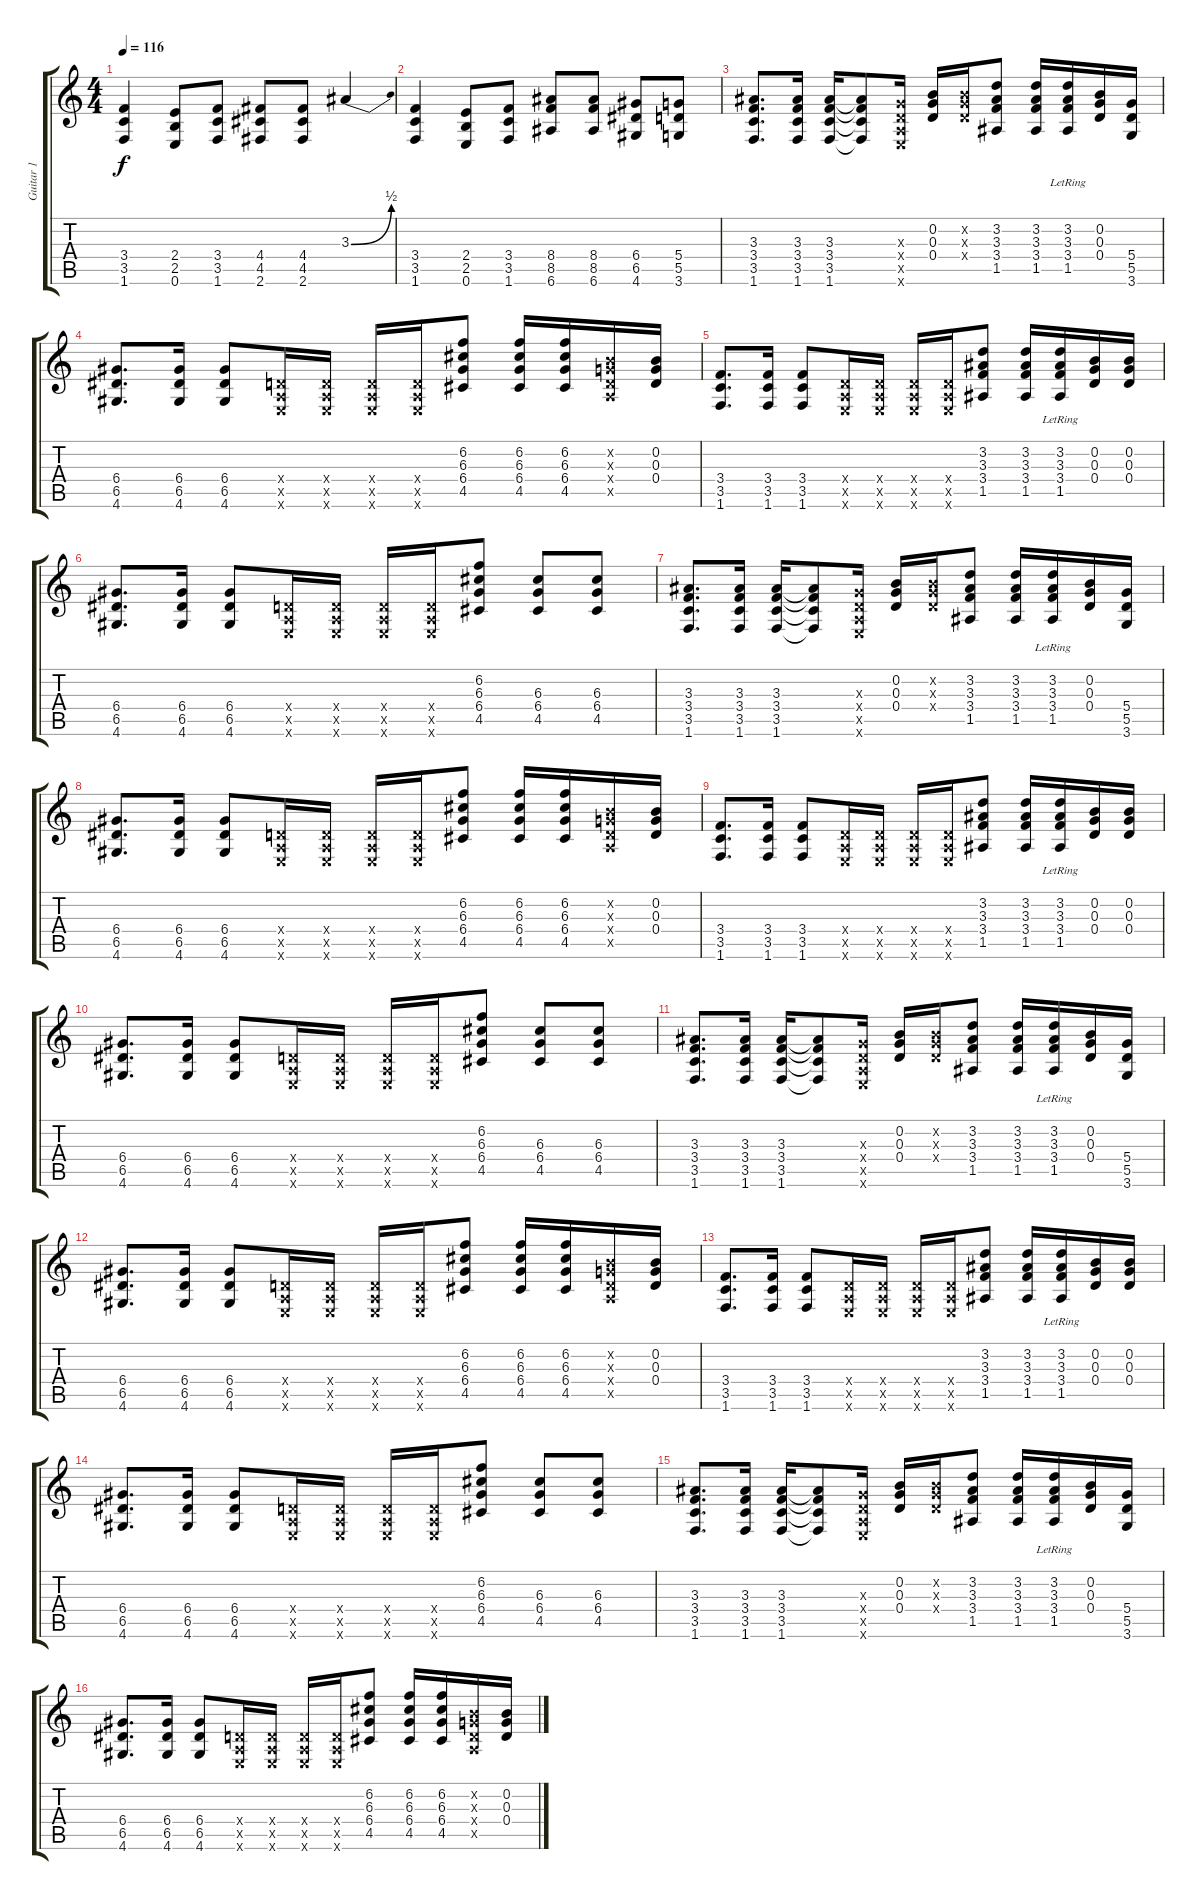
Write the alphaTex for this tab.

\track ("Guitar 1" "Guitar 1") {instrument distortionguitar}
\staff {score tabs}
\tuning (E4 B3 G3 D3 A2 E2) {hide}
\ts (4 4)
\tempo 116
\clef g2
\ks c
(3.4 3.5 1.6).4{dy f} (2.4 2.5 0.6).8 (3.4 3.5 1.6).8 (4.4 4.5 2.6).8 (4.4 4.5 2.6).8 3.3{be (bend 0 0 60 2)}.4 |
(3.4 3.5 1.6).4 (2.4 2.5 0.6).8 (3.4 3.5 1.6).8 (8.4 8.5 6.6).8 (8.4 8.5 6.6).8 (6.4 6.5 4.6).8 (5.4 5.5 3.6).8 |
(3.3 3.4 3.5 1.6).8{d volume 13 instrument distortionguitar} (3.3 3.4 3.5 1.6).16 (3.3 3.4 3.5 1.6).16 (3.3{t} 3.4{t} 3.5{t} 1.6{t}).8 (0.3{x} 0.4{x} 0.5{x} 0.6{x}).16 (0.2 0.3 0.4).16 (0.2{x} 0.3{x} 0.4{x}).16 (3.2 3.3 3.4 1.5).8 (3.2 3.3 3.4 1.5).16 (3.2 3.3 3.4 1.5{lr}).16 (0.2 0.3 0.4).16 (5.4 5.5 3.6).16 |
(6.4 6.5 4.6).8{d} (6.4 6.5 4.6).16 (6.4 6.5 4.6).8 (0.4{x} 0.5{x} 0.6{x}).16 (0.4{x} 0.5{x} 0.6{x}).16 (0.4{x} 0.5{x} 0.6{x}).16 (0.4{x} 0.5{x} 0.6{x}).16 (6.2 6.3 6.4 4.5).8 (6.2 6.3 6.4 4.5).16 (6.2 6.3 6.4 4.5).16 (0.2{x} 0.3{x} 0.4{x} 0.5{x}).16 (0.2 0.3 0.4).16 |
(3.4 3.5 1.6).8{d} (3.4 3.5 1.6).16 (3.4 3.5 1.6).8 (0.4{x} 0.5{x} 0.6{x}).16 (0.4{x} 0.5{x} 0.6{x}).16 (0.4{x} 0.5{x} 0.6{x}).16 (0.4{x} 0.5{x} 0.6{x}).16 (3.2 3.3 3.4 1.5).8 (3.2 3.3 3.4 1.5).16 (3.2 3.3 3.4 1.5{lr}).16 (0.2 0.3 0.4).16 (0.2 0.3 0.4).16 |
(6.4 6.5 4.6).8{d} (6.4 6.5 4.6).16 (6.4 6.5 4.6).8 (0.4{x} 0.5{x} 0.6{x}).16 (0.4{x} 0.5{x} 0.6{x}).16 (0.4{x} 0.5{x} 0.6{x}).16 (0.4{x} 0.5{x} 0.6{x}).16 (6.2 6.3 6.4 4.5).8 (6.3 6.4 4.5).8 (6.3 6.4 4.5).8 |
(3.3 3.4 3.5 1.6).8{d} (3.3 3.4 3.5 1.6).16 (3.3 3.4 3.5 1.6).16 (3.3{t} 3.4{t} 3.5{t} 1.6{t}).8 (0.3{x} 0.4{x} 0.5{x} 0.6{x}).16 (0.2 0.3 0.4).16 (0.2{x} 0.3{x} 0.4{x}).16 (3.2 3.3 3.4 1.5).8 (3.2 3.3 3.4 1.5).16 (3.2 3.3 3.4 1.5{lr}).16 (0.2 0.3 0.4).16 (5.4 5.5 3.6).16 |
(6.4 6.5 4.6).8{d} (6.4 6.5 4.6).16 (6.4 6.5 4.6).8 (0.4{x} 0.5{x} 0.6{x}).16 (0.4{x} 0.5{x} 0.6{x}).16 (0.4{x} 0.5{x} 0.6{x}).16 (0.4{x} 0.5{x} 0.6{x}).16 (6.2 6.3 6.4 4.5).8 (6.2 6.3 6.4 4.5).16 (6.2 6.3 6.4 4.5).16 (0.2{x} 0.3{x} 0.4{x} 0.5{x}).16 (0.2 0.3 0.4).16 |
(3.4 3.5 1.6).8{d} (3.4 3.5 1.6).16 (3.4 3.5 1.6).8 (0.4{x} 0.5{x} 0.6{x}).16 (0.4{x} 0.5{x} 0.6{x}).16 (0.4{x} 0.5{x} 0.6{x}).16 (0.4{x} 0.5{x} 0.6{x}).16 (3.2 3.3 3.4 1.5).8 (3.2 3.3 3.4 1.5).16 (3.2 3.3 3.4 1.5{lr}).16 (0.2 0.3 0.4).16 (0.2 0.3 0.4).16 |
(6.4 6.5 4.6).8{d} (6.4 6.5 4.6).16 (6.4 6.5 4.6).8 (0.4{x} 0.5{x} 0.6{x}).16 (0.4{x} 0.5{x} 0.6{x}).16 (0.4{x} 0.5{x} 0.6{x}).16 (0.4{x} 0.5{x} 0.6{x}).16 (6.2 6.3 6.4 4.5).8 (6.3 6.4 4.5).8 (6.3 6.4 4.5).8 |
(3.3 3.4 3.5 1.6).8{d volume 13 instrument distortionguitar} (3.3 3.4 3.5 1.6).16 (3.3 3.4 3.5 1.6).16 (3.3{t} 3.4{t} 3.5{t} 1.6{t}).8 (0.3{x} 0.4{x} 0.5{x} 0.6{x}).16 (0.2 0.3 0.4).16 (0.2{x} 0.3{x} 0.4{x}).16 (3.2 3.3 3.4 1.5).8 (3.2 3.3 3.4 1.5).16 (3.2 3.3 3.4 1.5{lr}).16 (0.2 0.3 0.4).16 (5.4 5.5 3.6).16 |
(6.4 6.5 4.6).8{d} (6.4 6.5 4.6).16 (6.4 6.5 4.6).8 (0.4{x} 0.5{x} 0.6{x}).16 (0.4{x} 0.5{x} 0.6{x}).16 (0.4{x} 0.5{x} 0.6{x}).16 (0.4{x} 0.5{x} 0.6{x}).16 (6.2 6.3 6.4 4.5).8 (6.2 6.3 6.4 4.5).16 (6.2 6.3 6.4 4.5).16 (0.2{x} 0.3{x} 0.4{x} 0.5{x}).16 (0.2 0.3 0.4).16 |
(3.4 3.5 1.6).8{d} (3.4 3.5 1.6).16 (3.4 3.5 1.6).8 (0.4{x} 0.5{x} 0.6{x}).16 (0.4{x} 0.5{x} 0.6{x}).16 (0.4{x} 0.5{x} 0.6{x}).16 (0.4{x} 0.5{x} 0.6{x}).16 (3.2 3.3 3.4 1.5).8 (3.2 3.3 3.4 1.5).16 (3.2 3.3 3.4 1.5{lr}).16 (0.2 0.3 0.4).16 (0.2 0.3 0.4).16 |
(6.4 6.5 4.6).8{d} (6.4 6.5 4.6).16 (6.4 6.5 4.6).8 (0.4{x} 0.5{x} 0.6{x}).16 (0.4{x} 0.5{x} 0.6{x}).16 (0.4{x} 0.5{x} 0.6{x}).16 (0.4{x} 0.5{x} 0.6{x}).16 (6.2 6.3 6.4 4.5).8 (6.3 6.4 4.5).8 (6.3 6.4 4.5).8 |
(3.3 3.4 3.5 1.6).8{d} (3.3 3.4 3.5 1.6).16 (3.3 3.4 3.5 1.6).16 (3.3{t} 3.4{t} 3.5{t} 1.6{t}).8 (0.3{x} 0.4{x} 0.5{x} 0.6{x}).16 (0.2 0.3 0.4).16 (0.2{x} 0.3{x} 0.4{x}).16 (3.2 3.3 3.4 1.5).8 (3.2 3.3 3.4 1.5).16 (3.2 3.3 3.4 1.5{lr}).16 (0.2 0.3 0.4).16 (5.4 5.5 3.6).16 |
(6.4 6.5 4.6).8{d} (6.4 6.5 4.6).16 (6.4 6.5 4.6).8 (0.4{x} 0.5{x} 0.6{x}).16 (0.4{x} 0.5{x} 0.6{x}).16 (0.4{x} 0.5{x} 0.6{x}).16 (0.4{x} 0.5{x} 0.6{x}).16 (6.2 6.3 6.4 4.5).8 (6.2 6.3 6.4 4.5).16 (6.2 6.3 6.4 4.5).16 (0.2{x} 0.3{x} 0.4{x} 0.5{x}).16 (0.2 0.3 0.4).16
